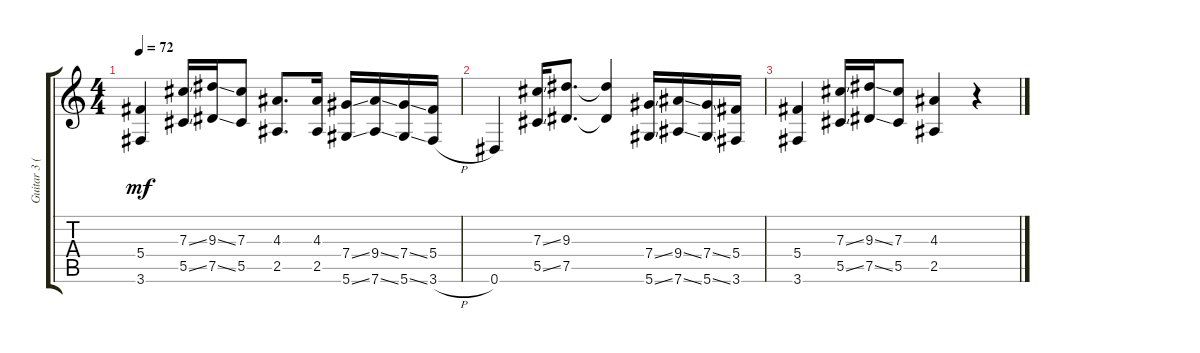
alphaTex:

\track ("Guitar 3 (Slash)" "Guitar 3 (") {instrument acousticguitarsteel}
\staff {score tabs}
\tuning (Eb4 Bb3 Gb3 Db3 Ab2 Eb2) {hide}
\ts (4 4)
\tempo 72
\clef g2
\ks c
(5.4 3.6).4{dy mf} (7.3{ss} 5.5{ss}).16 (9.3{ss} 7.5{ss}).16 (7.3 5.5).8 (4.3 2.5).8{d} (4.3 2.5).16 (7.4{ss} 5.6{ss}).16 (9.4{ss} 7.6{ss}).16 (7.4{ss} 5.6{ss}).16 (5.4 3.6{h}).16 |
0.6.4 (7.3{ss} 5.5{ss}).16 (9.3 7.5).8{d} (9.3{t} 7.5{t}).4 (7.4{ss} 5.6{ss}).16 (9.4{ss} 7.6{ss}).16 (7.4{ss} 5.6{ss}).16 (5.4 3.6).16 |
(5.4 3.6).4 (7.3{ss} 5.5{ss}).16 (9.3{ss} 7.5{ss}).16 (7.3 5.5).8 (4.3 2.5).4 r.4
